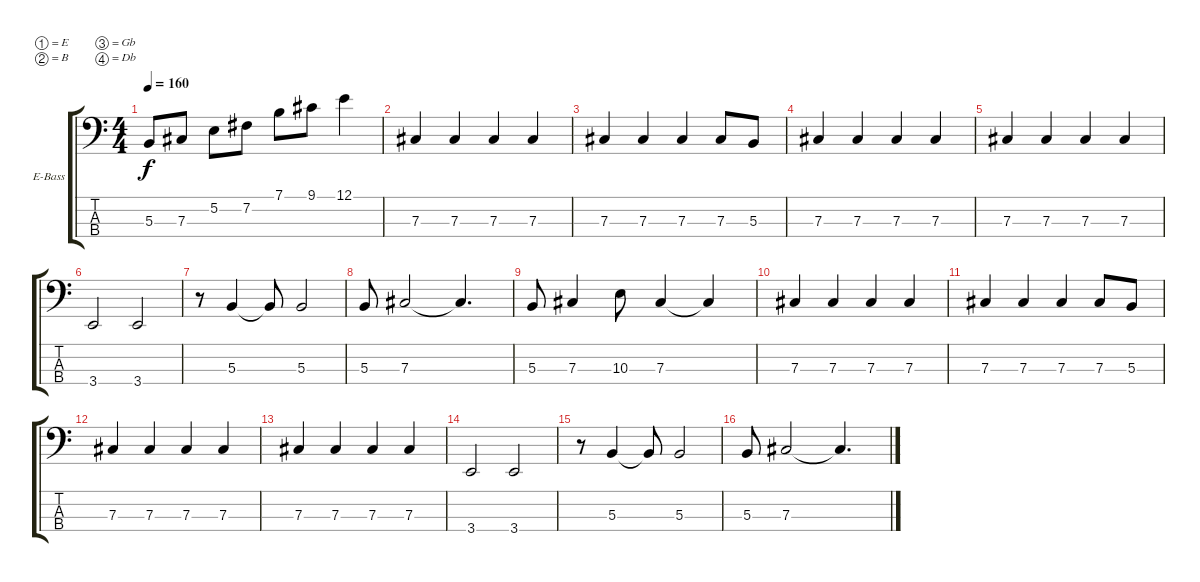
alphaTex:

\bracketExtendMode groupsimilarinstruments
\firstSystemTrackNameOrientation horizontal
\otherSystemsTrackNameOrientation horizontal
\track ("Shawn Economaki" "E-Bass") {instrument electricbasspick}
\staff {score tabs}
\tuning (E2 B1 Gb1 Db1)
\ts (4 4)
\tempo 160
\clef f4
\ks c
5.3.8{dy f} 7.3.8 5.2.8 7.2.8 7.1.8 9.1.8 12.1.4 |
7.3.4 7.3.4 7.3.4 7.3.4 |
7.3.4 7.3.4 7.3.4 7.3.8 5.3.8 |
7.3.4 7.3.4 7.3.4 7.3.4 |
7.3.4 7.3.4 7.3.4 7.3.4 |
3.4.2 3.4.2 |
r.8 5.3.4 5.3{t}.8 5.3.2 |
5.3.8 7.3.2 7.3{t}.4{d} |
5.3.8 7.3.4 10.3.8 7.3.4 7.3{t}.4 |
7.3.4 7.3.4 7.3.4 7.3.4 |
7.3.4 7.3.4 7.3.4 7.3.8 5.3.8 |
7.3.4 7.3.4 7.3.4 7.3.4 |
7.3.4 7.3.4 7.3.4 7.3.4 |
3.4.2 3.4.2 |
r.8 5.3.4 5.3{t}.8 5.3.2 |
5.3.8 7.3.2 7.3{t}.4{d}
